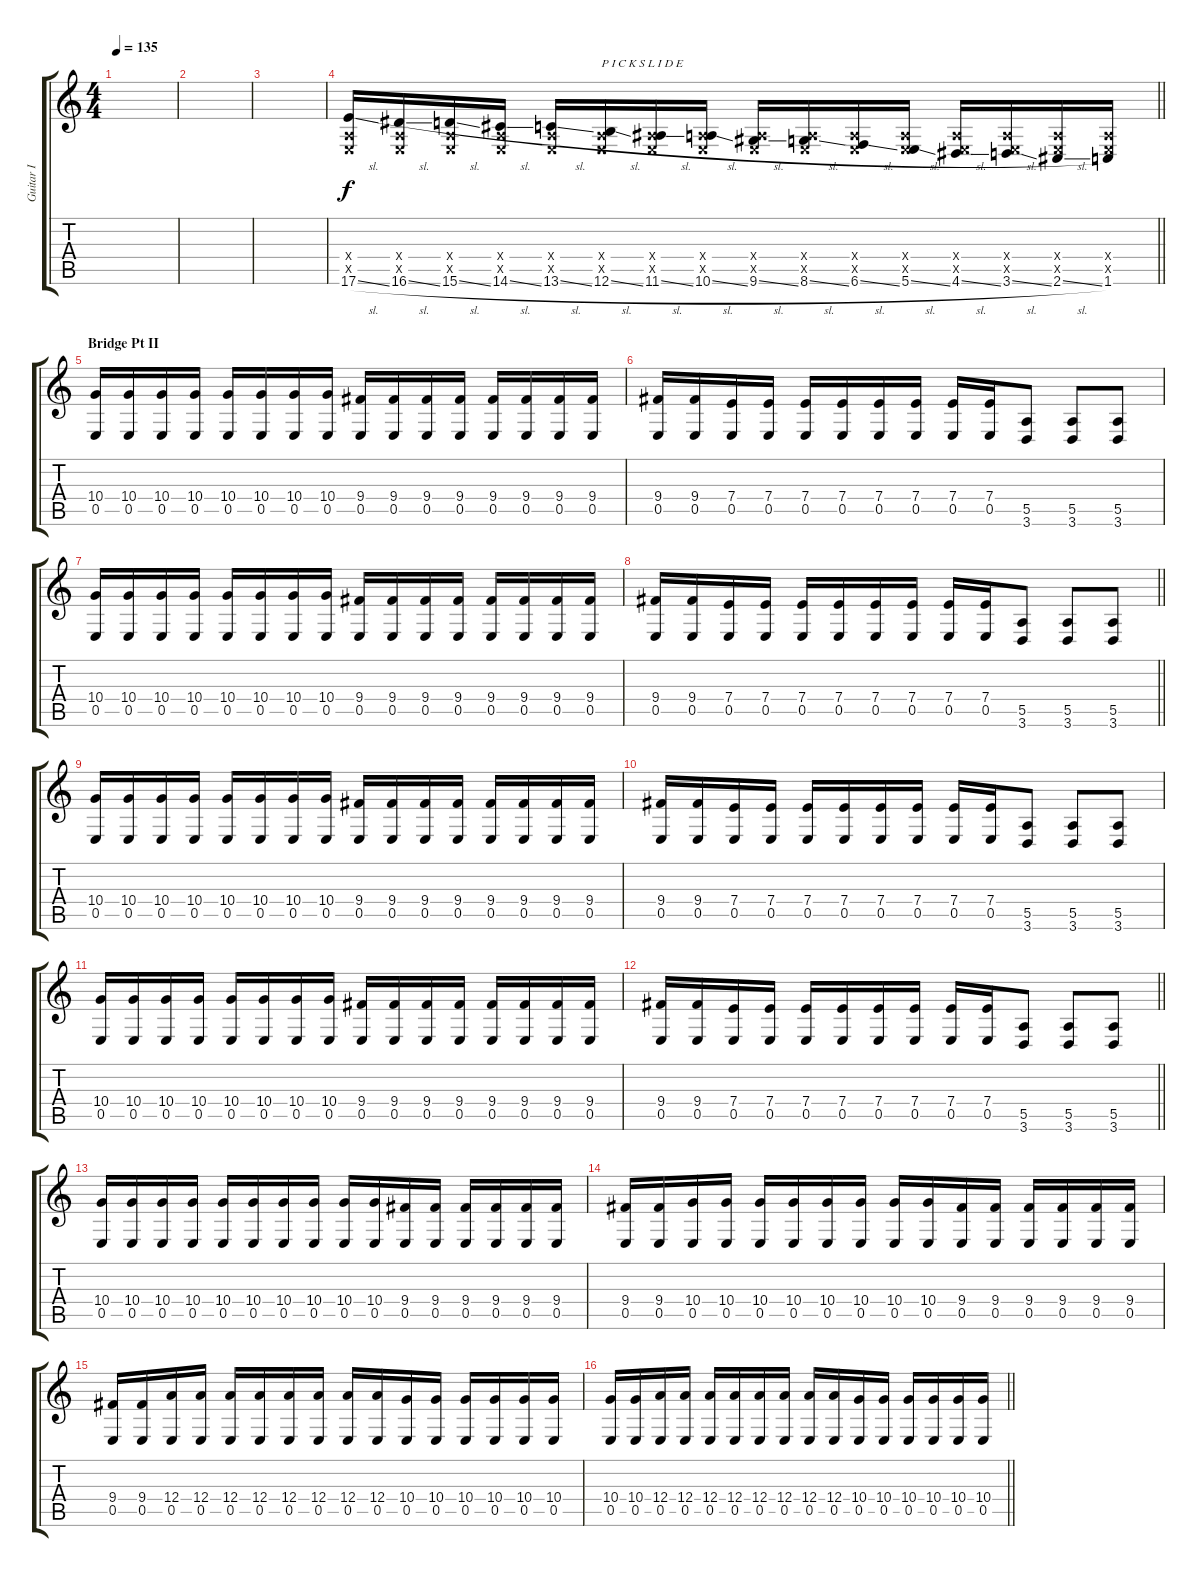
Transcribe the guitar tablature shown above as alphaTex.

\track ("Guitar I" "Guitar I") {instrument distortionguitar}
\staff {score tabs}
\tuning (B3 Gb3 D3 A2 E2 B1) {hide}
\ts (4 4)
\section ("" "")
\tempo 135
\clef g2
\ks c
|
|
|
\barLineRight lightlight
(0.4{x} 0.5{x} 17.6{sl}).16{volume 15} (0.4{x} 0.5{x} 16.6{sl}).16 (0.4{x} 0.5{x} 15.6{sl}).16 (0.4{x} 0.5{x} 14.6{sl}).16 (0.4{x} 0.5{x} 13.6{sl}).16 (0.4{x} 0.5{x} 12.6{sl}).16{txt "P I C K S L I D E"} (0.4{x} 0.5{x} 11.6{sl}).16 (0.4{x} 0.5{x} 10.6{sl}).16 (0.4{x} 0.5{x} 9.6{sl}).16 (0.4{x} 0.5{x} 8.6{sl}).16 (0.4{x} 0.5{x} 6.6{sl}).16 (0.4{x} 0.5{x} 5.6{sl}).16 (0.4{x} 0.5{x} 4.6{sl}).16 (0.4{x} 0.5{x} 3.6{sl}).16 (0.4{x} 0.5{x} 2.6{sl}).16 (0.4{x} 0.5{x} 1.6).16 |
\section ("" "Bridge Pt II")
(10.4 0.5).16 (10.4 0.5).16 (10.4 0.5).16 (10.4 0.5).16 (10.4 0.5).16 (10.4 0.5).16 (10.4 0.5).16 (10.4 0.5).16 (9.4 0.5).16 (9.4 0.5).16 (9.4 0.5).16 (9.4 0.5).16 (9.4 0.5).16 (9.4 0.5).16 (9.4 0.5).16 (9.4 0.5).16 |
(9.4 0.5).16 (9.4 0.5).16 (7.4 0.5).16 (7.4 0.5).16 (7.4 0.5).16 (7.4 0.5).16 (7.4 0.5).16 (7.4 0.5).16 (7.4 0.5).16 (7.4 0.5).16 (5.5 3.6).8 (5.5 3.6).8 (5.5 3.6).8 |
(10.4 0.5).16 (10.4 0.5).16 (10.4 0.5).16 (10.4 0.5).16 (10.4 0.5).16 (10.4 0.5).16 (10.4 0.5).16 (10.4 0.5).16 (9.4 0.5).16 (9.4 0.5).16 (9.4 0.5).16 (9.4 0.5).16 (9.4 0.5).16 (9.4 0.5).16 (9.4 0.5).16 (9.4 0.5).16 |
\barLineRight lightlight
(9.4 0.5).16 (9.4 0.5).16 (7.4 0.5).16 (7.4 0.5).16 (7.4 0.5).16 (7.4 0.5).16 (7.4 0.5).16 (7.4 0.5).16 (7.4 0.5).16 (7.4 0.5).16 (5.5 3.6).8 (5.5 3.6).8 (5.5 3.6).8 |
\section ("" "")
(10.4 0.5).16 (10.4 0.5).16 (10.4 0.5).16 (10.4 0.5).16 (10.4 0.5).16 (10.4 0.5).16 (10.4 0.5).16 (10.4 0.5).16 (9.4 0.5).16 (9.4 0.5).16 (9.4 0.5).16 (9.4 0.5).16 (9.4 0.5).16 (9.4 0.5).16 (9.4 0.5).16 (9.4 0.5).16 |
(9.4 0.5).16 (9.4 0.5).16 (7.4 0.5).16 (7.4 0.5).16 (7.4 0.5).16 (7.4 0.5).16 (7.4 0.5).16 (7.4 0.5).16 (7.4 0.5).16 (7.4 0.5).16 (5.5 3.6).8 (5.5 3.6).8 (5.5 3.6).8 |
(10.4 0.5).16 (10.4 0.5).16 (10.4 0.5).16 (10.4 0.5).16 (10.4 0.5).16 (10.4 0.5).16 (10.4 0.5).16 (10.4 0.5).16 (9.4 0.5).16 (9.4 0.5).16 (9.4 0.5).16 (9.4 0.5).16 (9.4 0.5).16 (9.4 0.5).16 (9.4 0.5).16 (9.4 0.5).16 |
\barLineRight lightlight
(9.4 0.5).16 (9.4 0.5).16 (7.4 0.5).16 (7.4 0.5).16 (7.4 0.5).16 (7.4 0.5).16 (7.4 0.5).16 (7.4 0.5).16 (7.4 0.5).16 (7.4 0.5).16 (5.5 3.6).8 (5.5 3.6).8 (5.5 3.6).8 |
\section ("" "")
(10.4 0.5).16 (10.4 0.5).16 (10.4 0.5).16 (10.4 0.5).16 (10.4 0.5).16 (10.4 0.5).16 (10.4 0.5).16 (10.4 0.5).16 (10.4 0.5).16 (10.4 0.5).16 (9.4 0.5).16 (9.4 0.5).16 (9.4 0.5).16 (9.4 0.5).16 (9.4 0.5).16 (9.4 0.5).16 |
(9.4 0.5).16 (9.4 0.5).16 (10.4 0.5).16 (10.4 0.5).16 (10.4 0.5).16 (10.4 0.5).16 (10.4 0.5).16 (10.4 0.5).16 (10.4 0.5).16 (10.4 0.5).16 (9.4 0.5).16 (9.4 0.5).16 (9.4 0.5).16 (9.4 0.5).16 (9.4 0.5).16 (9.4 0.5).16 |
(9.4 0.5).16 (9.4 0.5).16 (12.4 0.5).16 (12.4 0.5).16 (12.4 0.5).16 (12.4 0.5).16 (12.4 0.5).16 (12.4 0.5).16 (12.4 0.5).16 (12.4 0.5).16 (10.4 0.5).16 (10.4 0.5).16 (10.4 0.5).16 (10.4 0.5).16 (10.4 0.5).16 (10.4 0.5).16 |
\barLineRight lightlight
(10.4 0.5).16 (10.4 0.5).16 (12.4 0.5).16 (12.4 0.5).16 (12.4 0.5).16 (12.4 0.5).16 (12.4 0.5).16 (12.4 0.5).16 (12.4 0.5).16 (12.4 0.5).16 (10.4 0.5).16 (10.4 0.5).16 (10.4 0.5).16 (10.4 0.5).16 (10.4 0.5).16 (10.4 0.5).16
